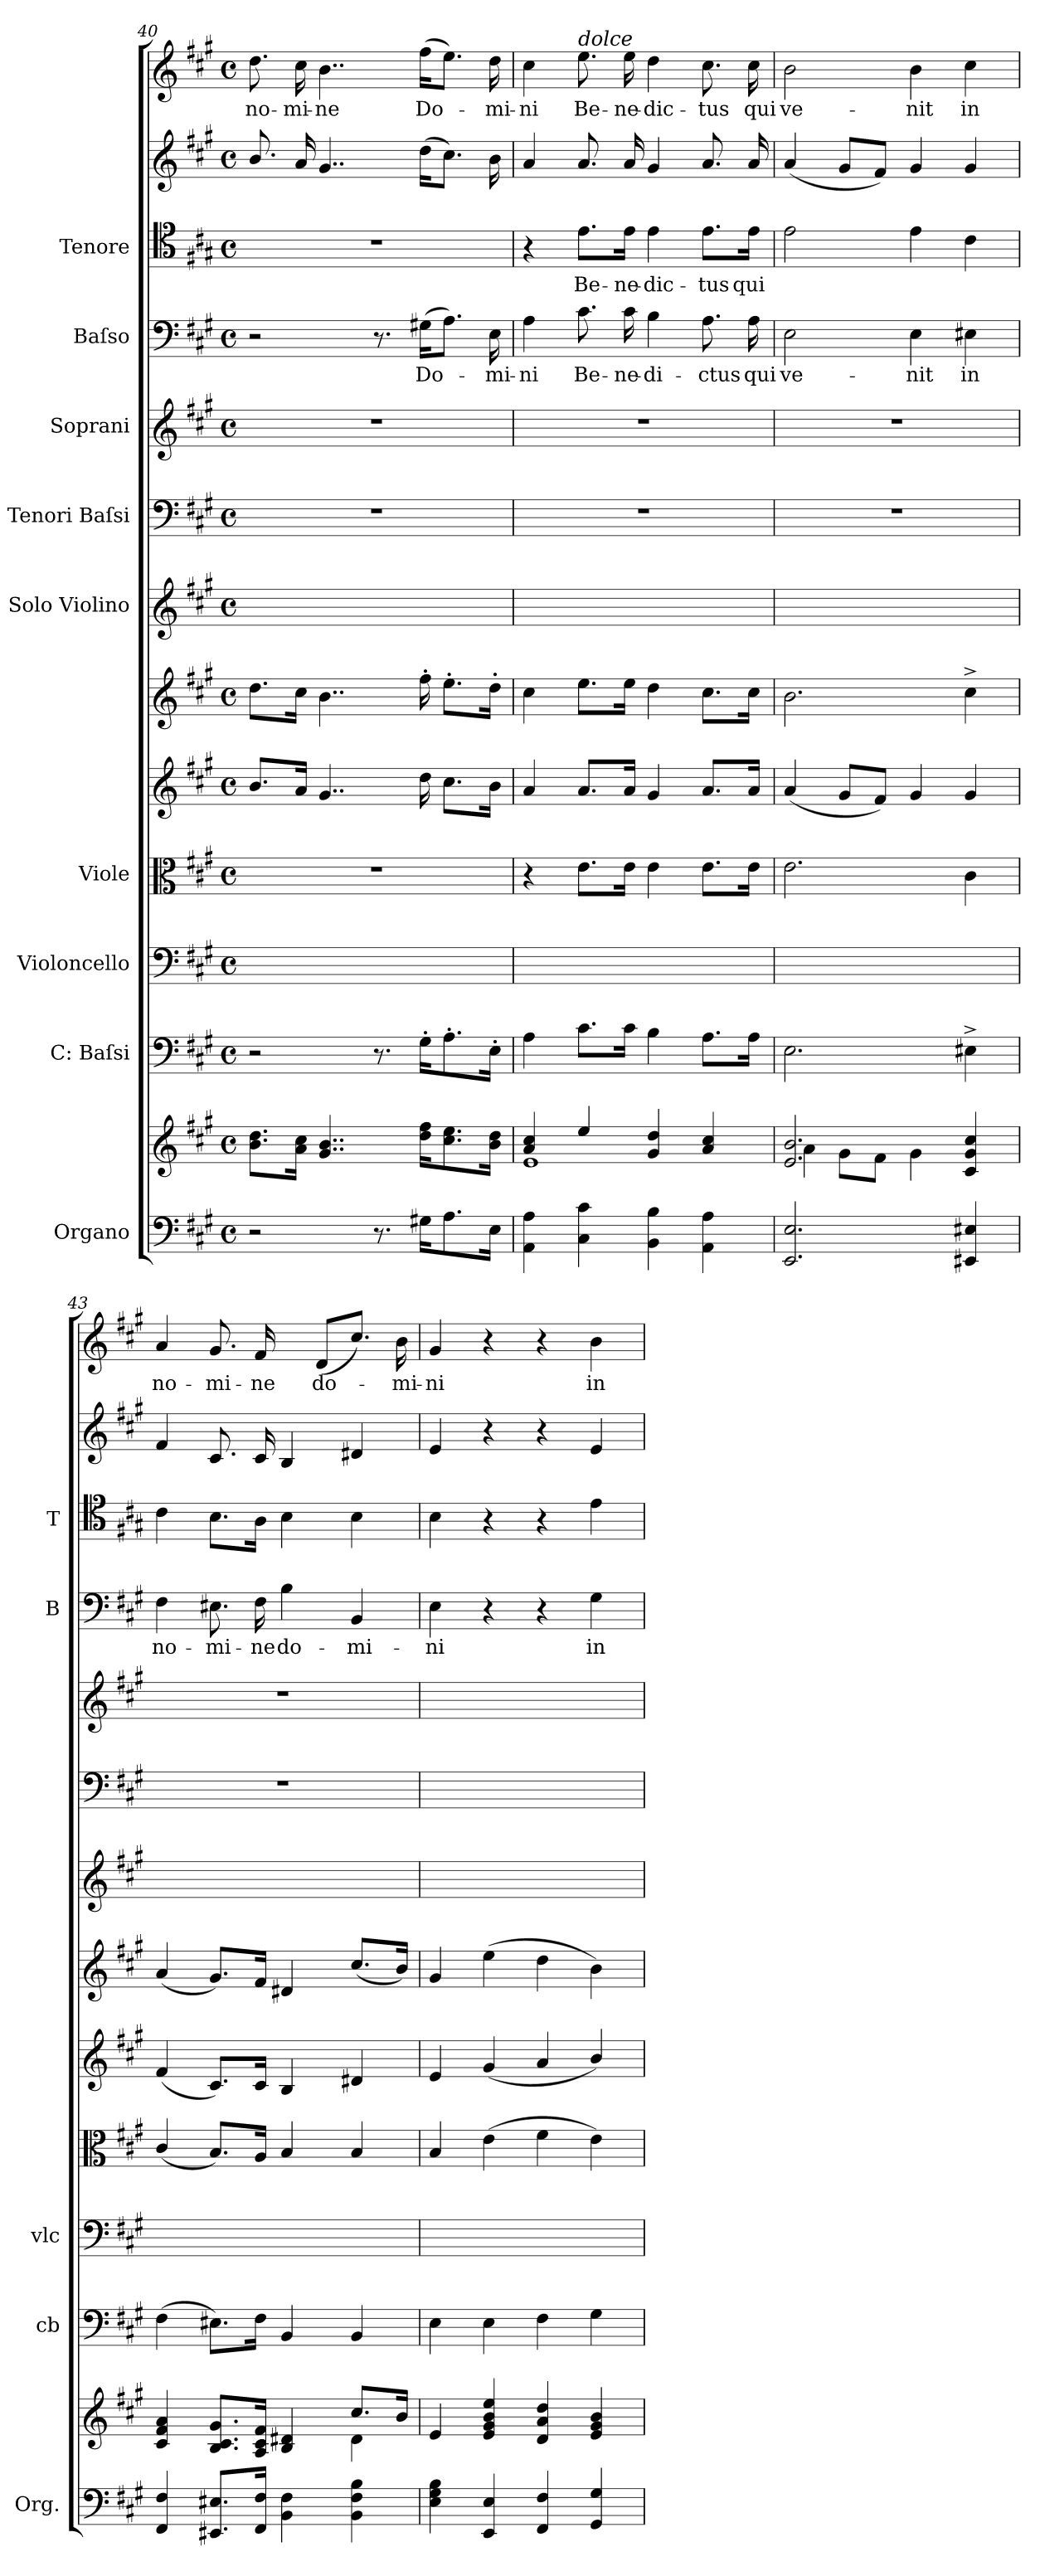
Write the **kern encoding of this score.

**kern	**kern	**kern	**kern	**kern	**kern	**kern	**kern	**kern	**kern	**kern	**text	**kern	**text	**kern	**kern	**text
*part13	*part13	*part12	*part11	*part10	*part9	*part8	*part7	*part6	*part5	*part4	*part4	*part3	*part3	*part2	*part1	*part1
*staff14	*staff13	*staff12	*staff11	*staff10	*staff9	*staff8	*staff7	*staff6	*staff5	*staff4	*staff4	*staff3	*staff3	*staff2	*staff1	*staff1
*I"Organo	*	*I"C: Baſsi	*I"Violoncello	*I"Viole	*	*	*I"Solo Violino	*I"Tenori Baſsi	*I"Soprani	*I"Baſso	*	*I"Tenore	*	*	*	*
*I'Org.	*	*I'cb	*I'vlc	*	*	*	*	*	*	*I'B	*	*I'T	*	*	*	*
*clefF4	*clefG2	*clefF4	*clefF4	*clefC3	*clefG2	*clefG2	*clefG2	*clefF4	*clefG2	*clefF4	*	*clefC4	*	*clefG2	*clefG2	*
*k[f#c#g#]	*k[f#c#g#]	*k[f#c#g#]	*k[f#c#g#]	*k[f#c#g#]	*k[f#c#g#]	*k[f#c#g#]	*k[f#c#g#]	*k[f#c#g#]	*k[f#c#g#]	*k[f#c#g#]	*	*k[f#c#g#]	*	*k[f#c#g#]	*k[f#c#g#]	*
*M4/4	*M4/4	*M4/4	*M4/4	*M4/4	*M4/4	*M4/4	*M4/4	*M4/4	*M4/4	*M4/4	*	*M4/4	*	*M4/4	*M4/4	*
*met(c)	*met(c)	*met(c)	*met(c)	*met(c)	*met(c)	*met(c)	*met(c)	*met(c)	*met(c)	*met(c)	*	*met(c)	*	*met(c)	*met(c)	*
=40	=40	=40	=40	=40	=40	=40	=40	=40	=40	=40	=40	=40	=40	=40	=40	=40
2r	8.b\ 8.dd\L	2r	2ryy	1r	8.b/L	8.dd\L	8.dd\Lyy	1r	1r	2r	.	1r	.	8.b/	8.dd\	no-
.	16a\ 16cc#\Jk	.	.	.	16a/Jk	16cc#\Jk	16cc#\Jkyy	.	.	.	.	.	.	16a/	16cc#\	-mi-
.	4..g#/ 4..b/	.	.	.	4..g#/	4..b\	4..b\yy	.	.	.	.	.	.	4..g#/	4..b\	-ne
8.r	.	8.r	8.ryy	.	.	.	.	.	.	8.r	.	.	.	.	.	.
16G#X\KL	16dd\ 16ff#\KL	16G#'\KL	16G#'\KLyy	.	16dd\	16ff#'\	16ff#'\yy	.	.	(16G#X\KL	Do-	.	.	(16dd\KL	(16ff#\KL	Do-
8.A\	8.cc#\ 8.ee\	8.A'\	8.A'\yy	.	8.cc#\L	8.ee'\L	8.ee'\Lyy	.	.	8.A\J)	.	.	.	8.cc#\J)	8.ee\J)	.
16E\Jk	16b\ 16dd\Jk	16E'\Jk	16E'\Jkyy	.	16b\Jk	16dd'\Jk	16dd'\Jkyy	.	.	16E\	-mi-	.	.	16b\	16dd\	-mi-
=41	=41	=41	=41	=41	=41	=41	=41	=41	=41	=41	=41	=41	=41	=41	=41	=41
*	*^	*	*	*	*	*	*	*	*	*	*	*	*	*	*	*
4AA\ 4A\	4a/ 4cc#/	1e	4A\	4A\yy	4r	4a/	4cc#\	4cc#\yy	1r	1r	4A\	-ni	4r	.	4a/	4cc#\	-ni
!	!	!	!	!	!	!	!	!	!	!	!	!	!	!	!	!LO:TX:a:i:t=dolce	!
4C#\ 4c#\	4ee/	.	8.c#\L	8.c#\Lyy	8.e\L	8.a/L	8.ee\L	8.ee\Lyy	.	.	8.c#\	Be-	8.e\L	Be-	8.a/	8.ee\	Be-
.	.	.	16c#\Jk	16c#\Jkyy	16e\Jk	16a/Jk	16ee\Jk	16ee\Jkyy	.	.	16c#\	-ne-	16e\Jk	-ne-	16a/	16ee\	-ne-
4BB\ 4B\	4g#/ 4dd/	.	4B\	4B\yy	4e\	4g#/	4dd\	4dd\yy	.	.	4B\	-di-	4e\	-dic-	4g#/	4dd\	-dic-
4AA\ 4A\	4a/ 4cc#/	.	8.A\L	8.A\Lyy	8.e\L	8.a/L	8.cc#\L	8.cc#\Lyy	.	.	8.A\	-ctus	8.e\L	-tus	8.a/	8.cc#\	-tus
.	.	.	16A\Jk	16A\Jkyy	16e\Jk	16a/Jk	16cc#\Jk	16cc#\Jkyy	.	.	16A\	qui	16e\Jk	qui	16a/	16cc#\	qui
=42	=42	=42	=42	=42	=42	=42	=42	=42	=42	=42	=42	=42	=42	=42	=42	=42	=42
2.EE/ 2.E/	2.e/ 2.b/	4a\	2.E\	2.E\yy	2.e\	(4a/	2.b\	2.b\yy	1r	1r	2E\	ve-	2e\	.	(4a/	2b\	ve-
.	.	8g#\L	.	.	.	8g#/L	.	.	.	.	.	.	.	.	8g#/L	.	.
.	.	8f#\J	.	.	.	8f#/J)	.	.	.	.	.	.	.	.	8f#/J)	.	.
.	.	4g#\	.	.	.	4g#/	.	.	.	.	4E\	-nit	4e\	.	4g#/	4b\	-nit
4EE#X/ 4E#X/	4c#/ 4g#/ 4cc#/	4ryy	4E#X^\	4E#X^\yy	4c#\	4g#/	4cc#^\	4cc#^\yy	.	.	4E#X\	in	4c#\	.	4g#/	4cc#\	in
=43	=43	=43	=43	=43	=43	=43	=43	=43	=43	=43	=43	=43	=43	=43	=43	=43	=43
4FF#/ 4F#/	4c#/ 4f#/ 4a/	2ryy	(4F#\	(4F#\yy	(4c#/	(4f#/	(4a/	(4a/yy	1r	1r	4F#\	no-	4c#\	.	4f#/	4a/	no-
8.EE#X/ 8.E#X/L	8.B/ 8.c#/ 8.g#/L	.	8.E#X\L)	8.E#X\Lyy)	8.B/L)	8.c#/L)	8.g#/L)	8.g#/Lyy)	.	.	8.E#X\	-mi-	8.B\L	.	8.c#/	8.g#/	-mi-
16FF#/ 16F#/Jk	16A/ 16c#/ 16f#/Jk	.	16F#\Jk	16F#\Jkyy	16A/Jk	16c#/Jk	16f#/Jk	16f#/Jkyy	.	.	16F#\	-ne	16A\Jk	.	16c#/	16f#/	-ne
4BB\ 4F#\	4B/ 4d#X/	4ryy	4BB/	4BB/yy	4B/	4B/	4d#X/	4d#X/yy	.	.	4B\	do-	4B\	.	4B/	8ryy	.
.	.	.	.	.	.	.	.	.	.	.	.	.	.	.	.	(8d/L	do-
4BB\ 4F#\ 4B\	8.cc#/L	4d#\	4BB/	4BB/yy	4B/	4d#X/	(8.cc#/L	(8.cc#/Lyy	.	.	4BB/	-mi-	4B\	.	4d#X/	8.cc#/J)	.
.	16b/Jk	.	.	.	.	.	16b/Jk)	16b/Jkyy)	.	.	.	.	.	.	.	16b\	-mi-
*	*v	*v	*	*	*	*	*	*	*	*	*	*	*	*	*	*	*
=44	=44	=44	=44	=44	=44	=44	=44	=44	=44	=44	=44	=44	=44	=44	=44	=44
4E\ 4G#\ 4B\	4e/	4E\	4E\yy	4B/	4e/	4g#/	4g#/yy	1ryy	1ryy	4E\	-ni	4B\	.	4e/	4g#/	-ni
4EE/ 4E/	4e/ 4g#/ 4b/ 4ee/	4E\	4E\yy	(4e\	(4g#/	(4ee\	(4ee\yy	.	.	4r	.	4r	.	4r	4r	.
4FF#/ 4F#/	4d/ 4a/ 4dd/	4F#\	4F#\yy	4f#\	4a/	4dd\	4dd\yy	.	.	4r	.	4r	.	4r	4r	.
4GG#/ 4G#/	4e/ 4g#/ 4b/	4G#\	4G#\yy	4e\)	4b/)	4b\)	4b\yy)	.	.	4G#\	in	4e\	.	4e/	4b\	in
=	=	=	=	=	=	=	=	=	=	=	=	=	=	=	=	=
*-	*-	*-	*-	*-	*-	*-	*-	*-	*-	*-	*-	*-	*-	*-	*-	*-
